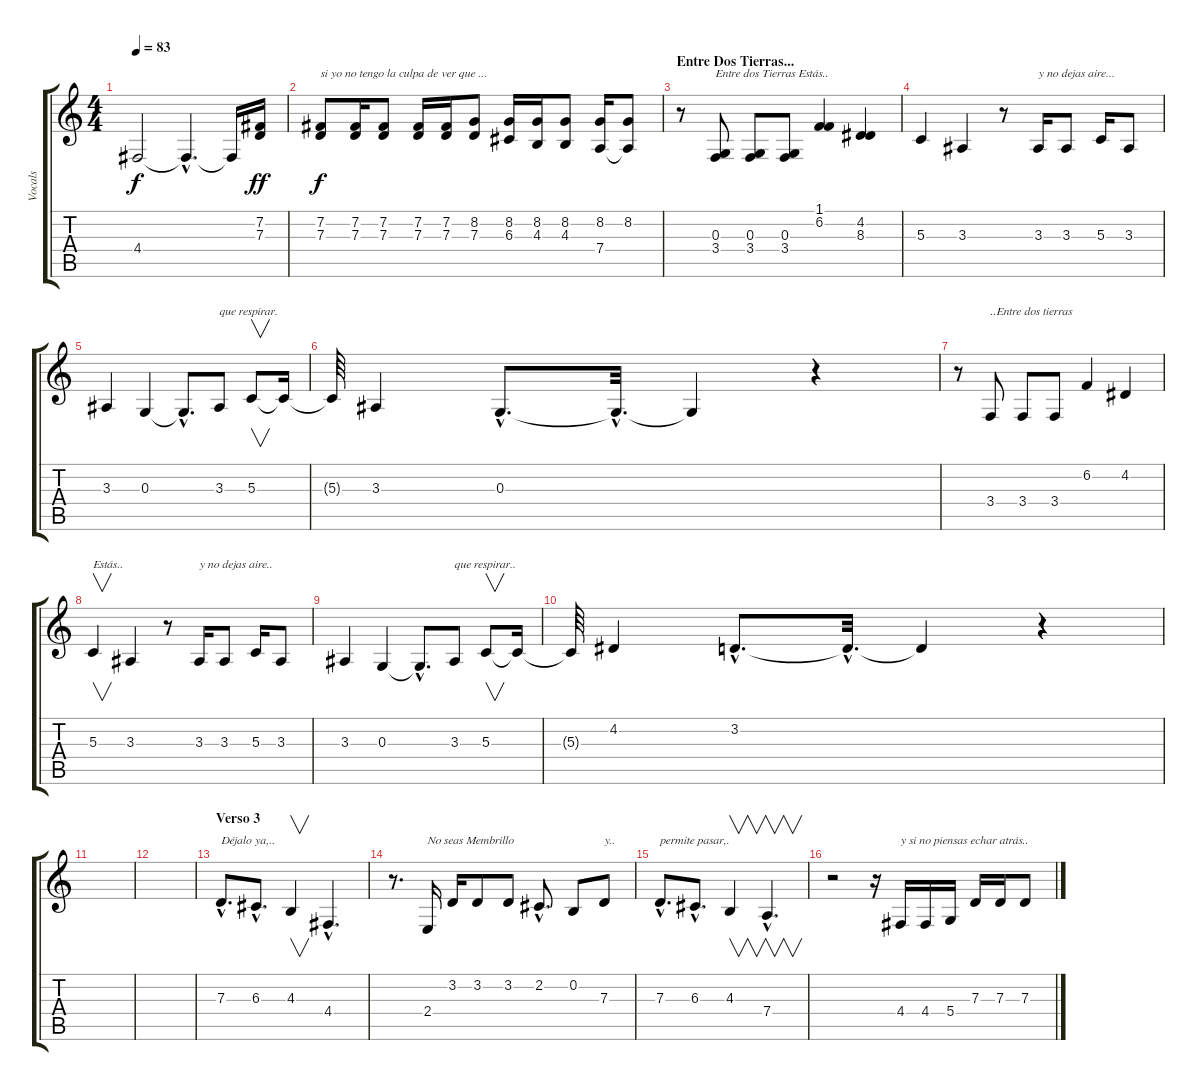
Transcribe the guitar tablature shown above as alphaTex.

\track ("Vocals" "Vocals") {instrument lead6voice}
\staff {score tabs}
\tuning (E4 B3 G3 D3 A2 E2) {hide}
\ts (4 4)
\tempo 83
\clef g2
\ks c
4.4.2{dy f volume 16} 4.4{hac t}.4{d} 4.4{t}.16 (7.2 7.3).16{dy ff} |
(7.2 7.3).8{txt "si yo no tengo la culpa de ver que ..." dy f} (7.2 7.3).16 (7.2 7.3).8 (7.2 7.3).16 (7.2 7.3).16 (8.2 7.3).8 (8.2 6.3).16 (8.2 4.3).16 (8.2 4.3).8 (8.2 7.4).16 (8.2 7.4{t}).8 |
\section ("" "Entre Dos Tierras...")
r.8 (0.3 3.4).8{txt "Entre dos Tierras Estás.."} (0.3 3.4).8 (0.3 3.4).8 (1.1 6.2).4 (4.2 8.3).4 |
5.3.4 3.3.4 r.8 3.3.16{txt "y no dejas aire..."} 3.3.8 5.3.16 3.3.8 |
3.3.4 0.3.4 0.3{hac t}.8{d} 3.3.8{txt "que respirar."} 5.3.8{v} 5.3{t}.16 |
5.3{t}.64 3.3.4 0.3{hac}.8{d} 0.3{hac t}.32{d} 0.3{t}.4 r.4 |
r.8 3.4.8{txt "..Entre dos tierras"} 3.4.8 3.4.8 6.2.4 4.2.4 |
5.3.4{v txt "Estás.."} 3.3.4 r.8 3.3.16{txt "y no dejas aire.."} 3.3.8 5.3.16 3.3.8 |
3.3.4 0.3.4 0.3{hac t}.8{d} 3.3.8{txt "que respirar.."} 5.3.8{v} 5.3{t}.16 |
5.3{t}.64 4.2.4 3.2{hac}.8{d} 3.2{hac t}.32{d} 3.2{t}.4 r.4 |
|
|
\section ("" "Verso 3")
7.3{hac}.8{d txt "Déjalo ya,.."} 6.3{hac}.8{d} 4.3.4{v} 4.4{hac}.4{d} |
r.8{d} 2.4.16{txt "No seas Membrillo"} 3.2.16 3.2.8 3.2.8 2.2{hac}.8{d} 0.2.8 7.3.8{txt "y.."} |
7.3{hac}.8{d txt "permite pasar,."} 6.3{hac}.8{d} 4.3.4{v} 7.4{hac}.4{v d} |
r.2 r.16 4.4.16{txt "y si no piensas echar atrás.."} 4.4.16 5.4.16 7.3.16 7.3.16 7.3.8
